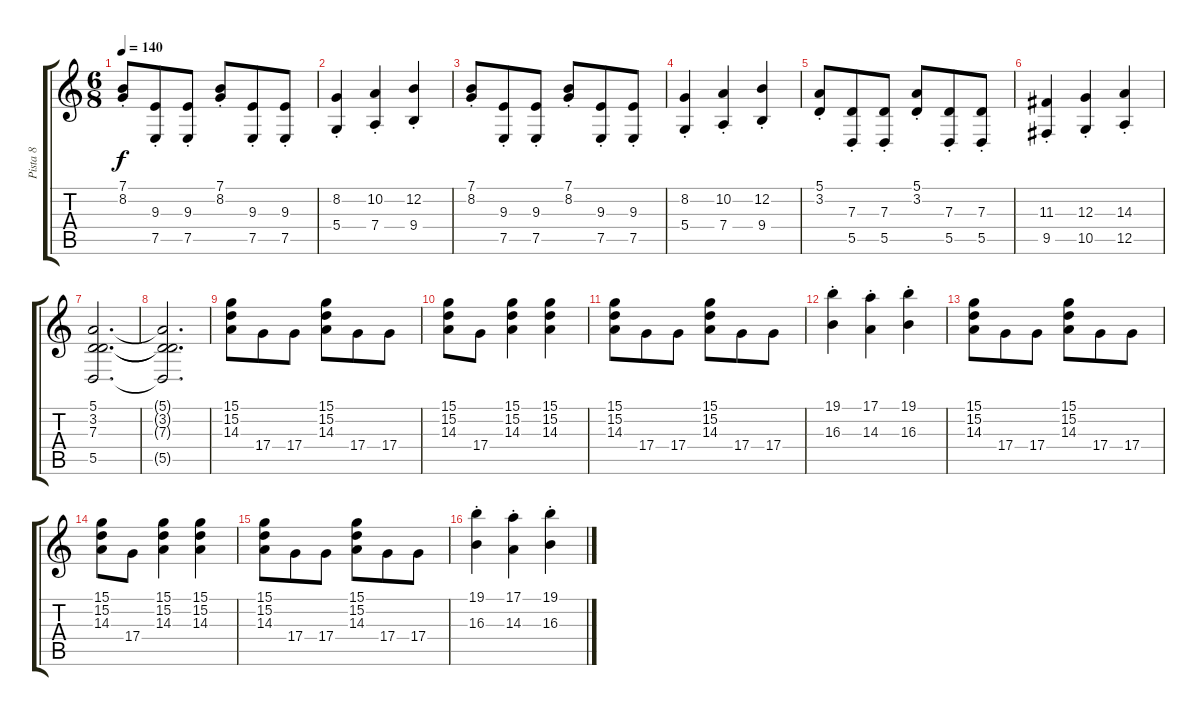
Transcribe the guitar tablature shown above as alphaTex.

\track ("Pista 8" "Pista 8") {instrument tremolostrings}
\staff {score tabs}
\tuning (E4 B3 G3 D3 A2 E2) {hide}
\ts (6 8)
\tempo 140
\clef g2
\ks c
(7.1{st} 8.2{st}).8{dy f} (9.3{st} 7.5{st}).8 (9.3{st} 7.5{st}).8 (7.1{st} 8.2{st}).8 (9.3{st} 7.5{st}).8 (9.3{st} 7.5{st}).8 |
(8.2{st} 5.4{st}).4 (10.2{st} 7.4{st}).4 (12.2{st} 9.4{st}).4 |
(7.1{st} 8.2{st}).8 (9.3{st} 7.5{st}).8 (9.3{st} 7.5{st}).8 (7.1{st} 8.2{st}).8 (9.3{st} 7.5{st}).8 (9.3{st} 7.5{st}).8 |
(8.2{st} 5.4{st}).4 (10.2{st} 7.4{st}).4 (12.2{st} 9.4{st}).4 |
(5.1{st} 3.2{st}).8 (7.3{st} 5.5{st}).8 (7.3{st} 5.5{st}).8 (5.1{st} 3.2{st}).8 (7.3{st} 5.5{st}).8 (7.3{st} 5.5{st}).8 |
(11.3{st} 9.5{st}).4 (12.3{st} 10.5{st}).4 (14.3{st} 12.5{st}).4 |
(5.1 3.2 7.3 5.5).2{d} |
(5.1{t} 3.2{t} 7.3{t} 5.5{t}).2{d} |
(15.1 15.2 14.3).8{volume 12} 17.4.8 17.4.8 (15.1 15.2 14.3).8{volume 12} 17.4.8 17.4.8 |
(15.1 15.2 14.3).8{volume 12} 17.4.8 (15.1 15.2 14.3).4{volume 12} (15.1 15.2 14.3).4{volume 12} |
(15.1 15.2 14.3).8{volume 12} 17.4.8 17.4.8 (15.1 15.2 14.3).8{volume 12} 17.4.8 17.4.8 |
(19.1{st} 16.3{st}).4 (17.1{st} 14.3{st}).4 (19.1{st} 16.3{st}).4 |
(15.1 15.2 14.3).8{volume 12} 17.4.8 17.4.8 (15.1 15.2 14.3).8{volume 12} 17.4.8 17.4.8 |
(15.1 15.2 14.3).8{volume 12} 17.4.8 (15.1 15.2 14.3).4{volume 12} (15.1 15.2 14.3).4{volume 12} |
(15.1 15.2 14.3).8{volume 12} 17.4.8 17.4.8 (15.1 15.2 14.3).8{volume 12} 17.4.8 17.4.8 |
(19.1{st} 16.3{st}).4 (17.1{st} 14.3{st}).4 (19.1{st} 16.3{st}).4
